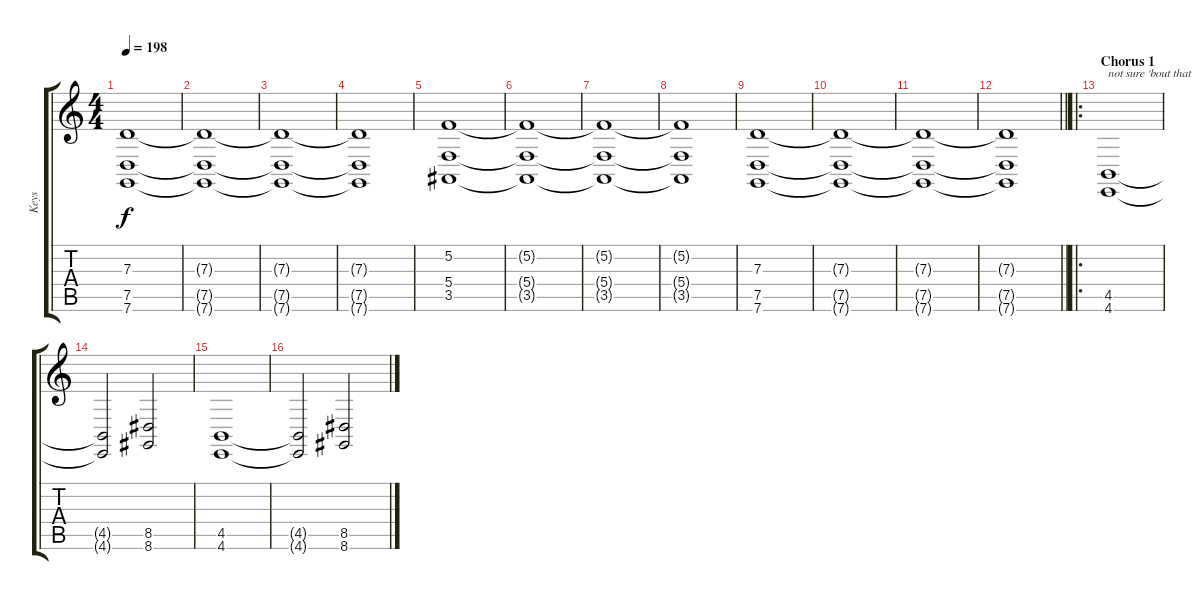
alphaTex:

\track ("Keys" "Keys") {instrument stringensemble1}
\staff {score tabs}
\tuning (E4 C4 G3 C3 G2 C2) {hide}
\ts (4 4)
\tempo 198
\clef g2
\ks c
(7.3 7.5 7.6).1{dy f} |
(7.3{t} 7.5{t} 7.6{t}).1 |
(7.3{t} 7.5{t} 7.6{t}).1 |
(7.3{t} 7.5{t} 7.6{t}).1 |
(5.2 5.4 3.5).1 |
(5.2{t} 5.4{t} 3.5{t}).1 |
(5.2{t} 5.4{t} 3.5{t}).1 |
(5.2{t} 5.4{t} 3.5{t}).1 |
(7.3 7.5 7.6).1 |
(7.3{t} 7.5{t} 7.6{t}).1 |
(7.3{t} 7.5{t} 7.6{t}).1 |
\barLineRight lightlight
(7.3{t} 7.5{t} 7.6{t}).1 |
\ro
\section ("" "Chorus 1")
(4.5 4.6).1{txt "not sure 'bout that"} |
(4.5{t} 4.6{t}).2 (8.5 8.6).2 |
(4.5 4.6).1 |
(4.5{t} 4.6{t}).2 (8.5 8.6).2
